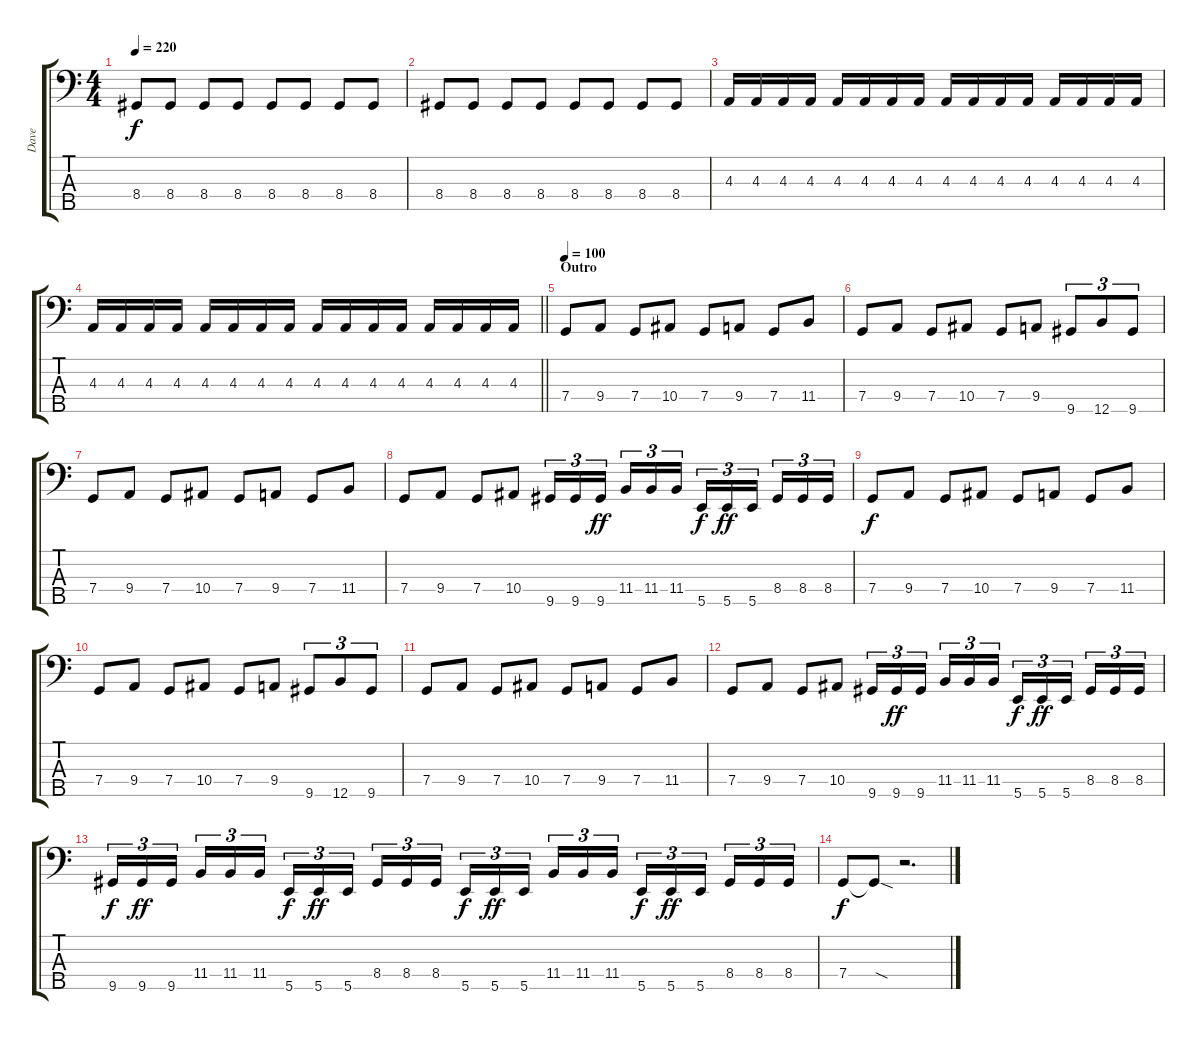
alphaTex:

\track ("Dave" "Dave") {instrument electricbasspick}
\staff {score tabs}
\tuning (Eb2 Bb1 F1 C1 B0) {hide}
\ts (4 4)
\tempo 220
\clef f4
\ks c
8.4.8{dy f} 8.4.8 8.4.8 8.4.8 8.4.8 8.4.8 8.4.8 8.4.8 |
8.4.8 8.4.8 8.4.8 8.4.8 8.4.8 8.4.8 8.4.8 8.4.8 |
4.3.16 4.3.16 4.3.16 4.3.16 4.3.16 4.3.16 4.3.16 4.3.16 4.3.16 4.3.16 4.3.16 4.3.16 4.3.16 4.3.16 4.3.16 4.3.16 |
\barLineRight lightlight
4.3.16 4.3.16 4.3.16 4.3.16 4.3.16 4.3.16 4.3.16 4.3.16 4.3.16 4.3.16 4.3.16 4.3.16 4.3.16 4.3.16 4.3.16 4.3.16 |
\section ("" "Outro")
\tempo 100
7.4.8 9.4.8 7.4.8 10.4.8 7.4.8 9.4.8 7.4.8 11.4.8 |
7.4.8 9.4.8 7.4.8 10.4.8 7.4.8 9.4.8 9.5.8{tu (3 2)} 12.5.8{tu (3 2)} 9.5.8{tu (3 2)} |
7.4.8 9.4.8 7.4.8 10.4.8 7.4.8 9.4.8 7.4.8 11.4.8 |
7.4.8 9.4.8 7.4.8 10.4.8 9.5.16{tu (3 2)} 9.5.16{tu (3 2)} 9.5.16{tu (3 2) dy ff beam splitsecondary} 11.4.16{tu (3 2)} 11.4.16{tu (3 2)} 11.4.16{tu (3 2)} 5.5.16{tu (3 2) dy f} 5.5.16{tu (3 2) dy ff} 5.5.16{tu (3 2) beam splitsecondary} 8.4.16{tu (3 2)} 8.4.16{tu (3 2)} 8.4.16{tu (3 2)} |
7.4.8{dy f} 9.4.8 7.4.8 10.4.8 7.4.8 9.4.8 7.4.8 11.4.8 |
7.4.8 9.4.8 7.4.8 10.4.8 7.4.8 9.4.8 9.5.8{tu (3 2)} 12.5.8{tu (3 2)} 9.5.8{tu (3 2)} |
7.4.8 9.4.8 7.4.8 10.4.8 7.4.8 9.4.8 7.4.8 11.4.8 |
7.4.8 9.4.8 7.4.8 10.4.8 9.5.16{tu (3 2)} 9.5.16{tu (3 2) dy ff} 9.5.16{tu (3 2) beam splitsecondary} 11.4.16{tu (3 2)} 11.4.16{tu (3 2)} 11.4.16{tu (3 2)} 5.5.16{tu (3 2) dy f} 5.5.16{tu (3 2) dy ff} 5.5.16{tu (3 2) beam splitsecondary} 8.4.16{tu (3 2)} 8.4.16{tu (3 2)} 8.4.16{tu (3 2)} |
9.5.16{tu (3 2) dy f} 9.5.16{tu (3 2) dy ff} 9.5.16{tu (3 2) beam splitsecondary} 11.4.16{tu (3 2)} 11.4.16{tu (3 2)} 11.4.16{tu (3 2)} 5.5.16{tu (3 2) dy f} 5.5.16{tu (3 2) dy ff} 5.5.16{tu (3 2) beam splitsecondary} 8.4.16{tu (3 2)} 8.4.16{tu (3 2)} 8.4.16{tu (3 2)} 5.5.16{tu (3 2) dy f} 5.5.16{tu (3 2) dy ff} 5.5.16{tu (3 2) beam splitsecondary} 11.4.16{tu (3 2)} 11.4.16{tu (3 2)} 11.4.16{tu (3 2)} 5.5.16{tu (3 2) dy f} 5.5.16{tu (3 2) dy ff} 5.5.16{tu (3 2) beam splitsecondary} 8.4.16{tu (3 2)} 8.4.16{tu (3 2)} 8.4.16{tu (3 2)} |
7.4.8{dy f} 7.4{sod t}.8 r.2{d}
